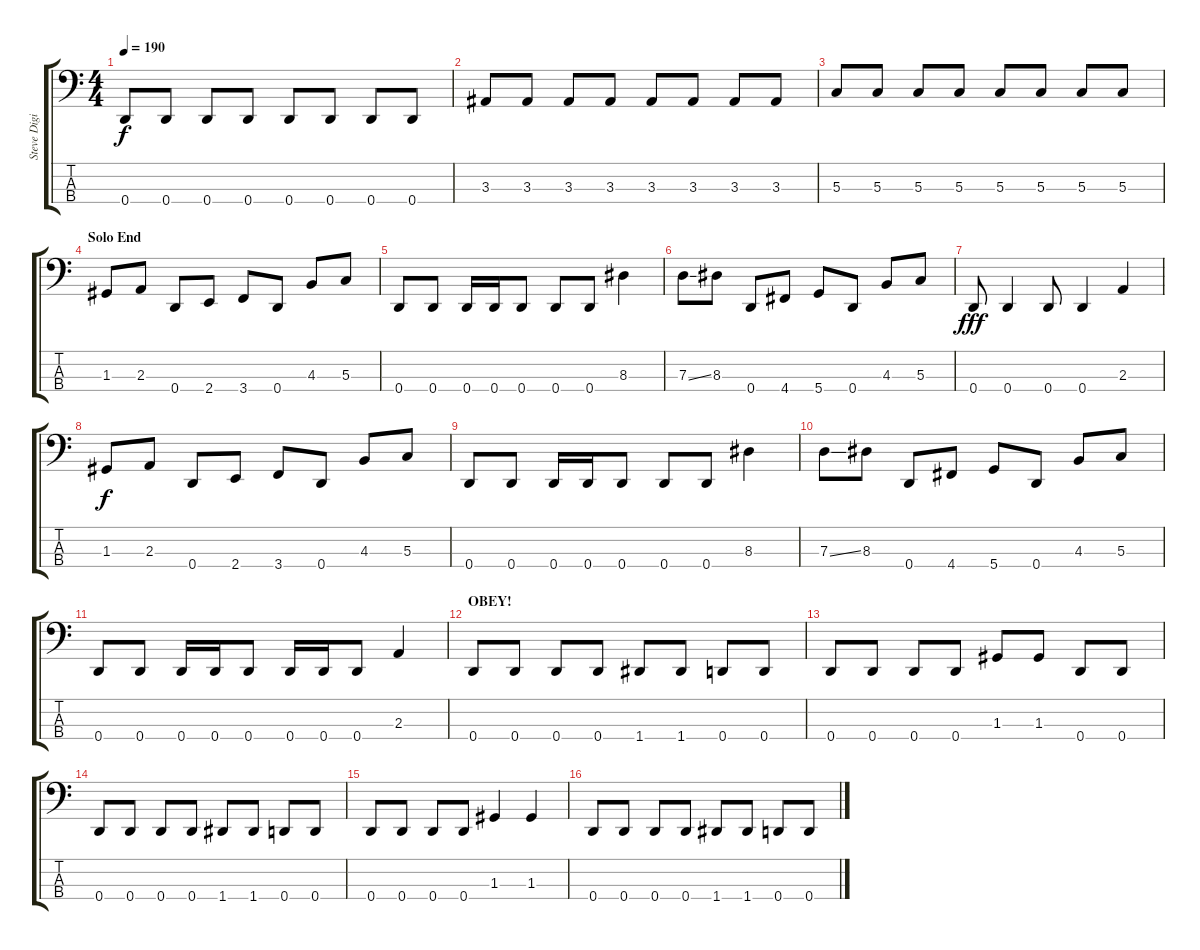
\track ("Steve Digiorgio - Bass Guitar" "Steve Digi") {instrument fretlessbass}
\staff {score tabs}
\tuning (F2 C2 G1 D1) {hide}
\ts (4 4)
\tempo 190
\clef f4
\ks c
0.4.8{dy f} 0.4.8 0.4.8 0.4.8 0.4.8 0.4.8 0.4.8 0.4.8 |
3.3.8 3.3.8 3.3.8 3.3.8 3.3.8 3.3.8 3.3.8 3.3.8 |
5.3.8 5.3.8 5.3.8 5.3.8 5.3.8 5.3.8 5.3.8 5.3.8 |
\section ("" "Solo End")
1.3.8 2.3.8 0.4.8 2.4.8 3.4.8 0.4.8 4.3.8 5.3.8 |
0.4.8 0.4.8 0.4.16 0.4.16 0.4.8 0.4.8 0.4.8 8.3.4 |
7.3{ss}.8 8.3.8 0.4.8 4.4.8 5.4.8 0.4.8 4.3.8 5.3.8 |
0.4.8{dy fff} 0.4.4 0.4.8 0.4.4 2.3.4 |
1.3.8{dy f} 2.3.8 0.4.8 2.4.8 3.4.8 0.4.8 4.3.8 5.3.8 |
0.4.8 0.4.8 0.4.16 0.4.16 0.4.8 0.4.8 0.4.8 8.3.4 |
7.3{ss}.8 8.3.8 0.4.8 4.4.8 5.4.8 0.4.8 4.3.8 5.3.8 |
0.4.8 0.4.8 0.4.16 0.4.16 0.4.8 0.4.16 0.4.16 0.4.8 2.3.4 |
\section ("" "OBEY!")
0.4.8 0.4.8 0.4.8 0.4.8 1.4.8 1.4.8 0.4.8 0.4.8 |
0.4.8 0.4.8 0.4.8 0.4.8 1.3.8 1.3.8 0.4.8 0.4.8 |
0.4.8 0.4.8 0.4.8 0.4.8 1.4.8 1.4.8 0.4.8 0.4.8 |
0.4.8 0.4.8 0.4.8 0.4.8 1.3.4 1.3.4 |
0.4.8 0.4.8 0.4.8 0.4.8 1.4.8 1.4.8 0.4.8 0.4.8
